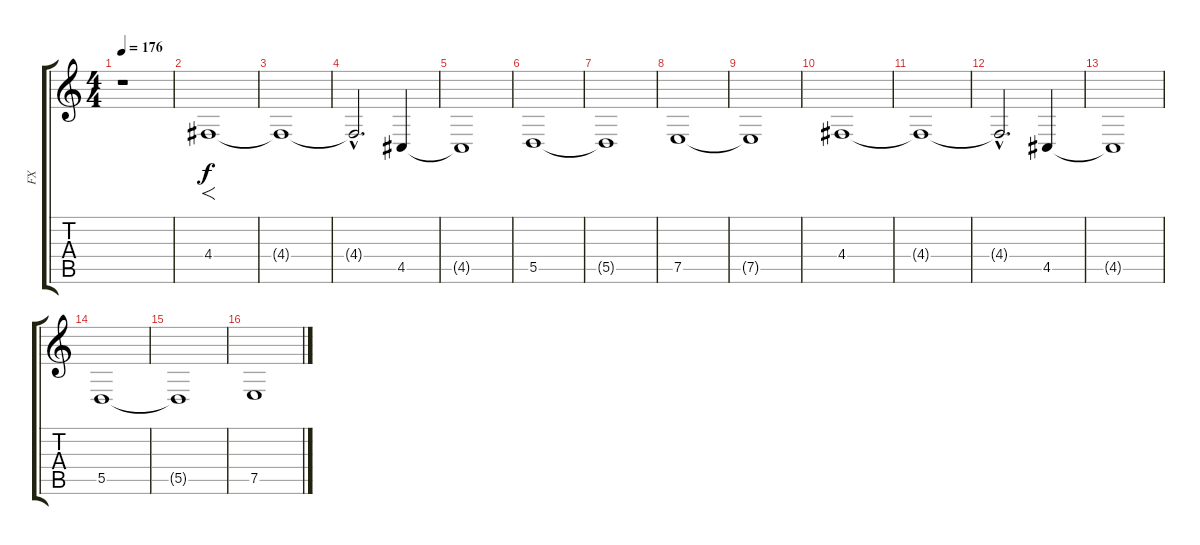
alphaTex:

\track ("FX" "FX") {instrument fx6goblins}
\staff {score tabs}
\tuning (E4 B3 G3 D3 A2 E2) {hide}
\ts (4 4)
\tempo 176
\clef g2
\ks c
r.1{dy f instrument fx6goblins} |
4.4.1{f} |
4.4{t}.1 |
4.4{hac t}.2{d} 4.5.4 |
4.5{t}.1 |
5.5.1 |
5.5{t}.1 |
7.5.1 |
7.5{t}.1 |
4.4.1 |
4.4{t}.1 |
4.4{hac t}.2{d} 4.5.4 |
4.5{t}.1 |
5.5.1 |
5.5{t}.1 |
7.5.1
